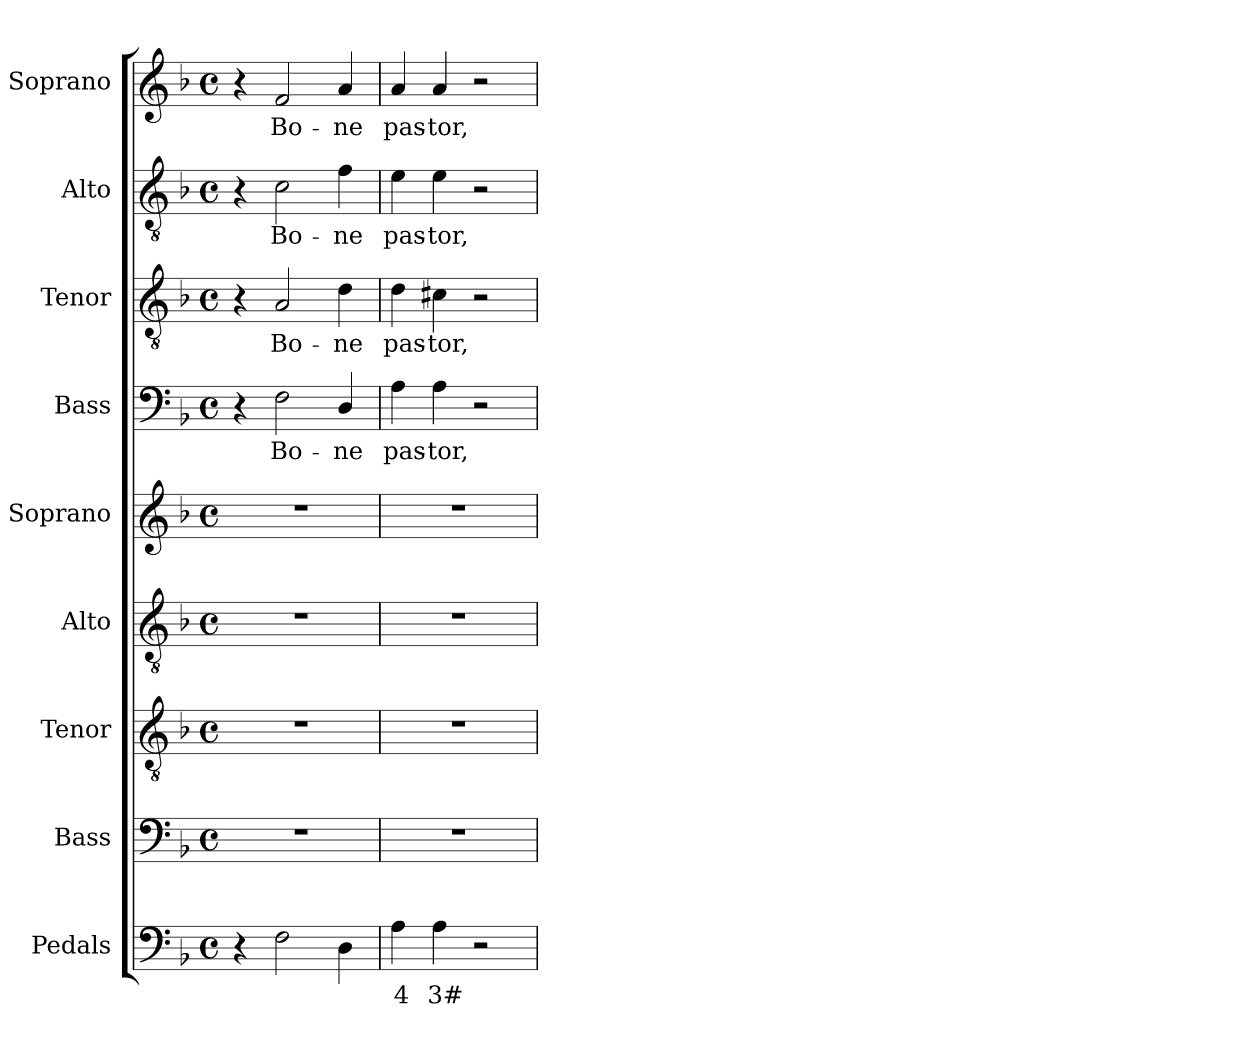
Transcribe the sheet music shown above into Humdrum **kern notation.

**kern	**text	**kern	**kern	**kern	**kern	**kern	**text	**kern	**text	**kern	**text	**kern	**text
*part9	*part9	*part8	*part7	*part6	*part5	*part4	*part4	*part3	*part3	*part2	*part2	*part1	*part1
*staff9	*staff9	*staff8	*staff7	*staff6	*staff5	*staff4	*staff4	*staff3	*staff3	*staff2	*staff2	*staff1	*staff1
*I"Pedals	*	*I"Bass	*I"Tenor	*I"Alto	*I"Soprano	*I"Bass	*	*I"Tenor	*	*I"Alto	*	*I"Soprano	*
*I'Ped.	*	*I'B.	*I'T.	*I'A.	*I'S.	*I'B.	*	*I'T.	*	*I'A.	*	*I'S.	*
!!LO:PB:g=z
*clefF4	*	*clefF4	*clefGv2	*clefGv2	*clefG2	*clefF4	*	*clefGv2	*	*clefGv2	*	*clefG2	*
*	*	*	*ITrd7c12	*ITrd7c12	*	*	*	*ITrd7c12	*	*ITrd7c12	*	*	*
*k[b-]	*	*k[b-]	*k[b-]	*k[b-]	*k[b-]	*k[b-]	*	*k[b-]	*	*k[b-]	*	*k[b-]	*
*F:	*	*F:	*F:	*F:	*F:	*F:	*	*F:	*	*F:	*	*F:	*
*M4/4	*	*M4/4	*M4/4	*M4/4	*M4/4	*M4/4	*	*M4/4	*	*M4/4	*	*M4/4	*
*met(c)	*	*met(c)	*met(c)	*met(c)	*met(c)	*met(c)	*	*met(c)	*	*met(c)	*	*met(c)	*
=1	=1	=1	=1	=1	=1	=1	=1	=1	=1	=1	=1	=1	=1
4r	.	1r	1r	1r	1r	4r	.	4r	.	4r	.	4r	.
!	!	!	!	!	!	!	!LO:LY:b:color=#000000	!	!	!	!	!	!
!	!	!	!	!	!	!	!	!	!LO:LY:b:color=#000000	!	!	!	!
!	!	!	!	!	!	!	!	!	!	!	!LO:LY:b:color=#000000	!	!
!	!	!	!	!	!	!	!	!	!	!	!	!	!LO:LY:b:color=#000000
2Fi\	.	.	.	.	.	2Fi\	Bo-	2AAi/	Bo-	2Ci\	Bo-	2fi/	Bo-
!	!	!	!	!	!	!	!LO:LY:b:color=#000000	!	!	!	!	!	!
!	!	!	!	!	!	!	!	!	!LO:LY:b:color=#000000	!	!	!	!
!	!	!	!	!	!	!	!	!	!	!	!LO:LY:b:color=#000000	!	!
!	!	!	!	!	!	!	!	!	!	!	!	!	!LO:LY:b:color=#000000
4Di\	.	.	.	.	.	4Di/	-ne	4Di\	-ne	4Fi\	-ne	4ai/	-ne
=2	=2	=2	=2	=2	=2	=2	=2	=2	=2	=2	=2	=2	=2
!	!LO:LY:b:color=#000000	!	!	!	!	!	!	!	!	!	!	!	!
!	!	!	!	!	!	!	!LO:LY:b:color=#000000	!	!	!	!	!	!
!	!	!	!	!	!	!	!	!	!LO:LY:b:color=#000000	!	!	!	!
!	!	!	!	!	!	!	!	!	!	!	!LO:LY:b:color=#000000	!	!
!	!	!	!	!	!	!	!	!	!	!	!	!	!LO:LY:b:color=#000000
4Ai\	4	1r	1r	1r	1r	4Ai\	pas-	4Di\	pas-	4Ei\	pas-	4ai/	pas-
!	!LO:LY:b:color=#000000	!	!	!	!	!	!	!	!	!	!	!	!
!	!	!	!	!	!	!	!LO:LY:b:color=#000000	!	!	!	!	!	!
!	!	!	!	!	!	!	!	!	!LO:LY:b:color=#000000	!	!	!	!
!	!	!	!	!	!	!	!	!	!	!	!LO:LY:b:color=#000000	!	!
!	!	!	!	!	!	!	!	!	!	!	!	!	!LO:LY:b:color=#000000
4Ai\	3#	.	.	.	.	4Ai\	-tor,	4C#Xi\	-tor,	4Ei\	-tor,	4ai/	-tor,
2r	.	.	.	.	.	2r	.	2r	.	2r	.	2r	.
=	=	=	=	=	=	=	=	=	=	=	=	=	=
*-	*-	*-	*-	*-	*-	*-	*-	*-	*-	*-	*-	*-	*-
